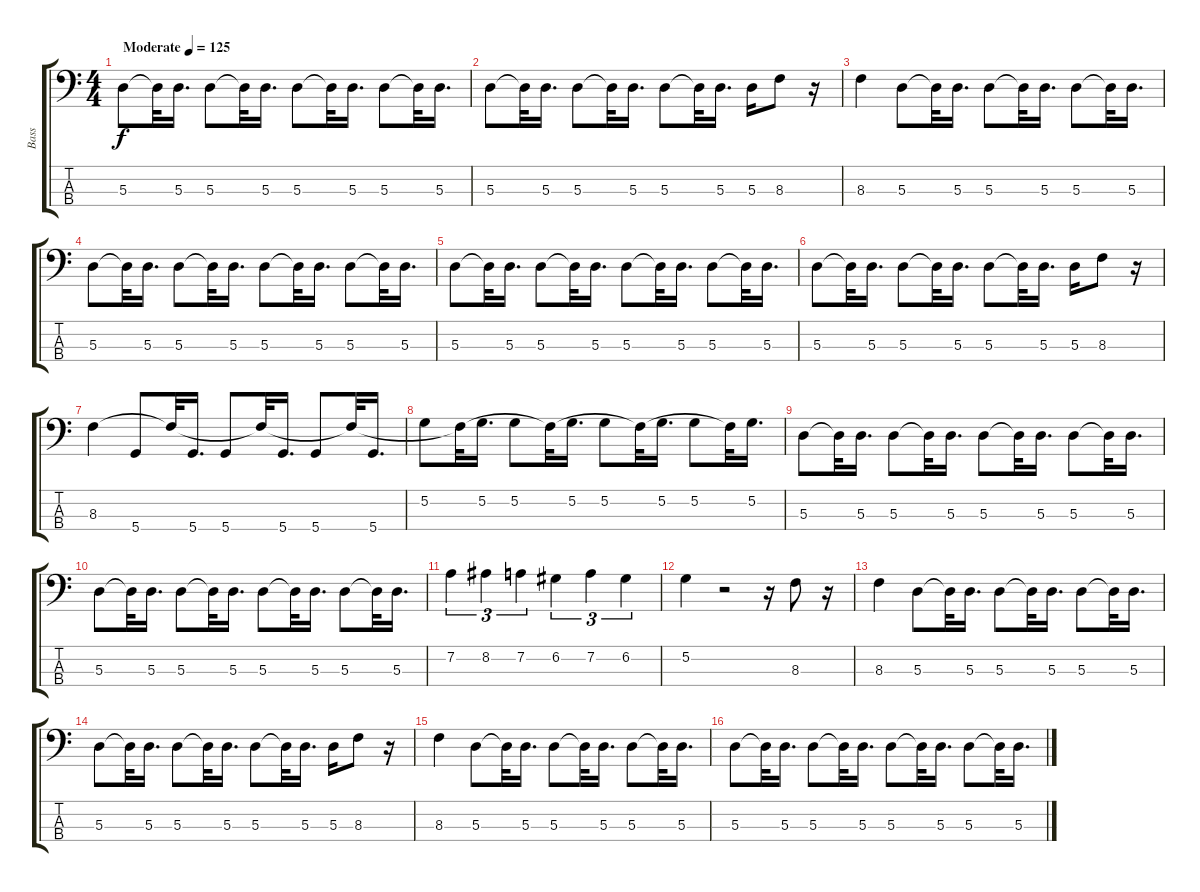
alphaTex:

\track ("Bass" "Bass") {instrument electricbasspick}
\staff {score tabs}
\tuning (G2 D2 A1 D1) {hide}
\ts (4 4)
\tempo (125 "Moderate")
\clef f4
\ks c
5.3.8{dy f instrument electricbasspick} 5.3{t}.32 5.3.16{d} 5.3.8 5.3{t}.32 5.3.16{d} 5.3.8 5.3{t}.32 5.3.16{d} 5.3.8 5.3{t}.32 5.3.16{d} |
5.3.8 5.3{t}.32 5.3.16{d} 5.3.8 5.3{t}.32 5.3.16{d} 5.3.8 5.3{t}.32 5.3.16{d} 5.3.16 8.3.8 r.16 |
8.3.4 5.3.8 5.3{t}.32 5.3.16{d} 5.3.8 5.3{t}.32 5.3.16{d} 5.3.8 5.3{t}.32 5.3.16{d} |
5.3.8 5.3{t}.32 5.3.16{d} 5.3.8 5.3{t}.32 5.3.16{d} 5.3.8 5.3{t}.32 5.3.16{d} 5.3.8 5.3{t}.32 5.3.16{d} |
5.3.8 5.3{t}.32 5.3.16{d} 5.3.8 5.3{t}.32 5.3.16{d} 5.3.8 5.3{t}.32 5.3.16{d} 5.3.8 5.3{t}.32 5.3.16{d} |
5.3.8 5.3{t}.32 5.3.16{d} 5.3.8 5.3{t}.32 5.3.16{d} 5.3.8 5.3{t}.32 5.3.16{d} 5.3.16 8.3.8 r.16 |
8.3.4 5.4.8 8.3{t}.32 5.4.16{d} 5.4.8 8.3{t}.32 5.4.16{d} 5.4.8 8.3{t}.32 5.4.16{d} |
5.2.8 8.3{t}.32 5.2.16{d} 5.2.8 8.3{t}.32 5.2.16{d} 5.2.8 8.3{t}.32 5.2.16{d} 5.2.8 8.3{t}.32 5.2.16{d} |
5.3.8 5.3{t}.32 5.3.16{d} 5.3.8 5.3{t}.32 5.3.16{d} 5.3.8 5.3{t}.32 5.3.16{d} 5.3.8 5.3{t}.32 5.3.16{d} |
5.3.8 5.3{t}.32 5.3.16{d} 5.3.8 5.3{t}.32 5.3.16{d} 5.3.8 5.3{t}.32 5.3.16{d} 5.3.8 5.3{t}.32 5.3.16{d} |
7.2.4{tu (3 2)} 8.2.4{tu (3 2)} 7.2.4{tu (3 2)} 6.2.4{tu (3 2)} 7.2.4{tu (3 2)} 6.2.4{tu (3 2)} |
5.2.4 r.2 r.16 8.3.8 r.16 |
8.3.4 5.3.8 5.3{t}.32 5.3.16{d} 5.3.8 5.3{t}.32 5.3.16{d} 5.3.8 5.3{t}.32 5.3.16{d} |
5.3.8 5.3{t}.32 5.3.16{d} 5.3.8 5.3{t}.32 5.3.16{d} 5.3.8 5.3{t}.32 5.3.16{d} 5.3.16 8.3.8 r.16 |
8.3.4 5.3.8 5.3{t}.32 5.3.16{d} 5.3.8 5.3{t}.32 5.3.16{d} 5.3.8 5.3{t}.32 5.3.16{d} |
5.3.8 5.3{t}.32 5.3.16{d} 5.3.8 5.3{t}.32 5.3.16{d} 5.3.8 5.3{t}.32 5.3.16{d} 5.3.8 5.3{t}.32 5.3.16{d}
